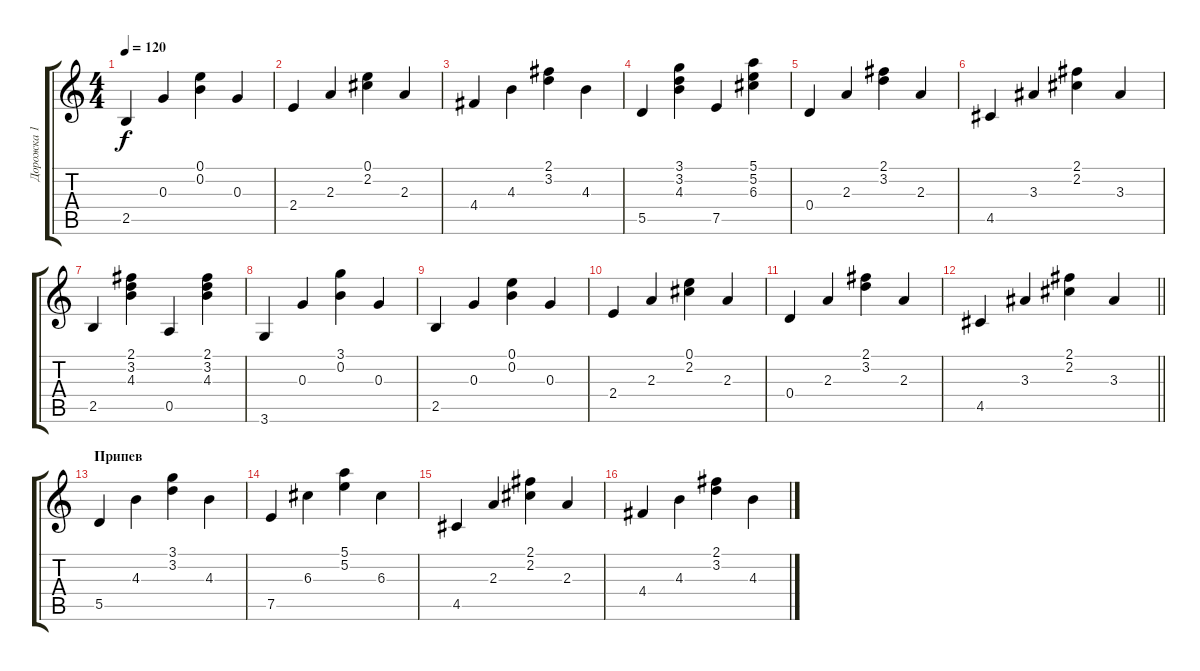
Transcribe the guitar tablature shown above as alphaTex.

\track ("Дорожка 1" "Дорожка 1") {instrument acousticguitarsteel}
\staff {score tabs}
\tuning (E4 B3 G3 D3 A2 E2) {hide}
\ts (4 4)
\tempo 120
\clef g2
\ks c
2.5.4{dy f} 0.3.4 (0.1 0.2).4 0.3.4 |
2.4.4 2.3.4 (0.1 2.2).4 2.3.4 |
4.4.4 4.3.4 (2.1 3.2).4 4.3.4 |
5.5.4 (3.1 3.2 4.3).4 7.5.4 (5.1 5.2 6.3).4 |
0.4.4 2.3.4 (2.1 3.2).4 2.3.4 |
4.5.4 3.3.4 (2.1 2.2).4 3.3.4 |
2.5.4 (2.1 3.2 4.3).4 0.5.4 (2.1 3.2 4.3).4 |
3.6.4 0.3.4 (3.1 0.2).4 0.3.4 |
2.5.4 0.3.4 (0.1 0.2).4 0.3.4 |
2.4.4 2.3.4 (0.1 2.2).4 2.3.4 |
0.4.4 2.3.4 (2.1 3.2).4 2.3.4 |
\barLineRight lightlight
4.5.4 3.3.4 (2.1 2.2).4 3.3.4 |
\section ("" "Припев")
5.5.4 4.3.4 (3.1 3.2).4 4.3.4 |
7.5.4 6.3.4 (5.1 5.2).4 6.3.4 |
4.5.4 2.3.4 (2.1 2.2).4 2.3.4 |
4.4.4 4.3.4 (2.1 3.2).4 4.3.4
